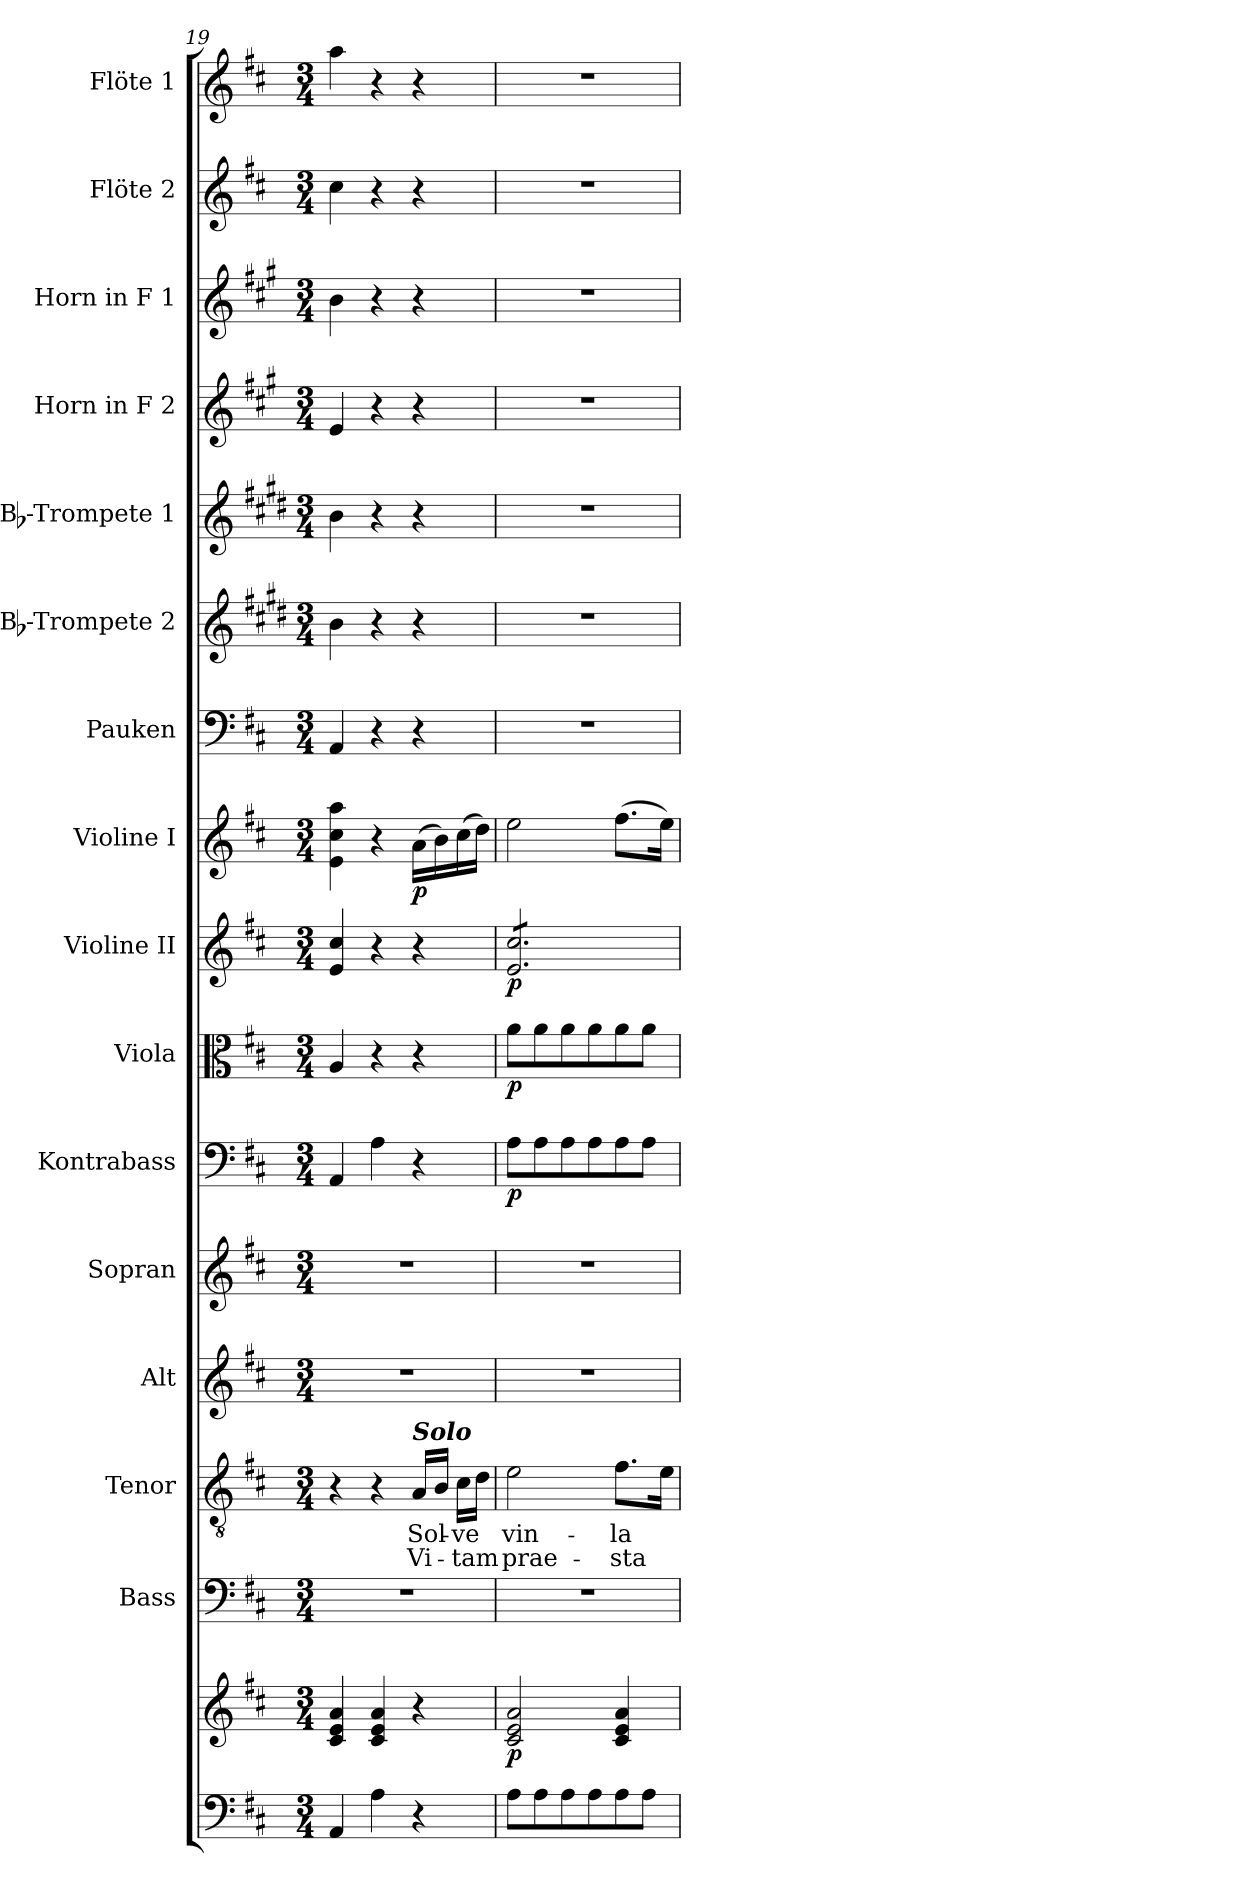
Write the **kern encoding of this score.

**kern	**kern	**dynam	**kern	**kern	**text	**text	**kern	**kern	**kern	**dynam	**kern	**dynam	**kern	**dynam	**kern	**dynam	**kern	**kern	**kern	**kern	**kern	**kern	**kern
*part16	*part16	*part16	*part15	*part14	*part14	*part14	*part13	*part12	*part11	*part11	*part10	*part10	*part9	*part9	*part8	*part8	*part7	*part6	*part5	*part4	*part3	*part2	*part1
*staff17	*staff16	*staff16/17	*staff15	*staff14	*staff14	*staff14	*staff13	*staff12	*staff11	*staff11	*staff10	*staff10	*staff9	*staff9	*staff8	*staff8	*staff7	*staff6	*staff5	*staff4	*staff3	*staff2	*staff1
*	*	*	*I"Bass	*I"Tenor	*	*	*I"Alt	*I"Sopran	*I"Kontrabass	*	*I"Viola	*	*I"Violine II	*	*I"Violine I	*	*I"Pauken	*I"Bb-Trompete 2	*I"Bb-Trompete 1	*I"Horn in F 2	*I"Horn in F 1	*I"Flöte 2	*I"Flöte 1
*	*	*	*I'B.	*I'T.	*	*	*I'A.	*I'S.	*I'Kb.	*	*I'Vla.	*	*I'Vl. II	*	*I'Vl. I	*	*I'Pk.	*I'Bb Trp. 2	*I'Bb Trp. 1	*	*	*I'Fl. 2	*I'Fl. 1
*clefF4	*clefG2	*	*clefF4	*clefGv2	*	*	*clefG2	*clefG2	*clefF4	*	*clefC3	*	*clefG2	*	*clefG2	*	*clefF4	*clefG2	*clefG2	*clefG2	*clefG2	*clefG2	*clefG2
*	*	*	*	*	*	*	*	*	*ITrd7c12	*	*	*	*	*	*	*	*	*ITrd1c2	*ITrd1c2	*ITrd4c7	*ITrd4c7	*	*
*k[f#c#]	*k[f#c#]	*	*k[f#c#]	*k[f#c#]	*	*	*k[f#c#]	*k[f#c#]	*k[f#c#]	*	*k[f#c#]	*	*k[f#c#]	*	*k[f#c#]	*	*k[f#c#]	*k[f#c#]	*k[f#c#]	*k[f#c#]	*k[f#c#]	*k[f#c#]	*k[f#c#]
*D:	*D:	*	*D:	*D:	*	*	*D:	*D:	*D:	*	*D:	*	*D:	*	*D:	*	*D:	*D:	*D:	*D:	*D:	*D:	*D:
*M3/4	*M3/4	*	*M3/4	*M3/4	*	*	*M3/4	*M3/4	*M3/4	*	*M3/4	*	*M3/4	*	*M3/4	*	*M3/4	*M3/4	*M3/4	*M3/4	*M3/4	*M3/4	*M3/4
=19	=19	=19	=19	=19	=19	=19	=19	=19	=19	=19	=19	=19	=19	=19	=19	=19	=19	=19	=19	=19	=19	=19	=19
4AA/	4c#/ 4e/ 4a/	.	2.r	4r	.	.	2.r	2.r	4AAA/	.	4A/	.	4e/ 4cc#/	.	4e\ 4cc#\ 4aa\	.	4AA/	4a\	4a\	4A/	4e\	4cc#\	4aa\
4A\	4c#/ 4e/ 4a/	.	.	4r	.	.	.	.	4AA\	.	4r	.	4r	.	4r	.	4r	4r	4r	4r	4r	4r	4r
!	!	!	!	!LO:TX:a:Bi:t=Solo	!	!	!	!	!	!	!	!	!	!	!	!	!	!	!	!	!	!	!
!	!	!	!	!	!LO:LY:b	!LO:LY:b	!	!	!	!	!	!	!	!	!	!LO:DY:b	!	!	!	!	!	!	!
4r	4r	.	.	16A/LL	Sol-	Vi-	.	.	4r	.	4r	.	4r	.	(>16a\LL	p	4r	4r	4r	4r	4r	4r	4r
.	.	.	.	16B/JJ	.	.	.	.	.	.	.	.	.	.	16b\)	.	.	.	.	.	.	.	.
!	!	!	!	!	!LO:LY:b	!LO:LY:b	!	!	!	!	!	!	!	!	!	!	!	!	!	!	!	!	!
.	.	.	.	16c#\LL	-ve	-tam	.	.	.	.	.	.	.	.	(>16cc#\	.	.	.	.	.	.	.	.
.	.	.	.	16d\JJ	.	.	.	.	.	.	.	.	.	.	16dd\JJ)	.	.	.	.	.	.	.	.
=20	=20	=20	=20	=20	=20	=20	=20	=20	=20	=20	=20	=20	=20	=20	=20	=20	=20	=20	=20	=20	=20	=20	=20
!	!	!LO:DY:b	!	!	!LO:LY:b	!LO:LY:b	!	!	!	!LO:DY:b	!	!LO:DY:b	!	!LO:DY:b	!	!	!	!	!	!	!	!	!
*	*	*	*	*	*	*	*	*	*	*	*	*	*tremolo	*	*	*	*	*	*	*	*	*	*
8A\L	2c#/ 2e/ 2a/	p	2.r	2e\	vin-	prae-	2.r	2.r	8AA\L	p	8a\L	p	8e/ 8cc#/L	p	2ee\	.	2.r	2.r	2.r	2.r	2.r	2.r	2.r
8A\	.	.	.	.	.	.	.	.	8AA\	.	8a\	.	8e/ 8cc#/	.	.	.	.	.	.	.	.	.	.
8A\	.	.	.	.	.	.	.	.	8AA\	.	8a\	.	8e/ 8cc#/	.	.	.	.	.	.	.	.	.	.
8A\	.	.	.	.	.	.	.	.	8AA\	.	8a\	.	8e/ 8cc#/	.	.	.	.	.	.	.	.	.	.
!	!	!	!	!	!LO:LY:b	!LO:LY:b	!	!	!	!	!	!	!	!	!	!	!	!	!	!	!	!	!
8A\	4c#/ 4e/ 4a/	.	.	8.f#\L	-la	-sta	.	.	8AA\	.	8a\	.	8e/ 8cc#/	.	(>8.ff#\L	.	.	.	.	.	.	.	.
8A\J	.	.	.	.	.	.	.	.	8AA\J	.	8a\J	.	8e/ 8cc#/J	.	.	.	.	.	.	.	.	.	.
*	*	*	*	*	*	*	*	*	*	*	*	*	*Xtremolo	*	*	*	*	*	*	*	*	*	*
.	.	.	.	16e\Jk	.	.	.	.	.	.	.	.	.	.	16ee\Jk)	.	.	.	.	.	.	.	.
=	=	=	=	=	=	=	=	=	=	=	=	=	=	=	=	=	=	=	=	=	=	=	=
*-	*-	*-	*-	*-	*-	*-	*-	*-	*-	*-	*-	*-	*-	*-	*-	*-	*-	*-	*-	*-	*-	*-	*-
